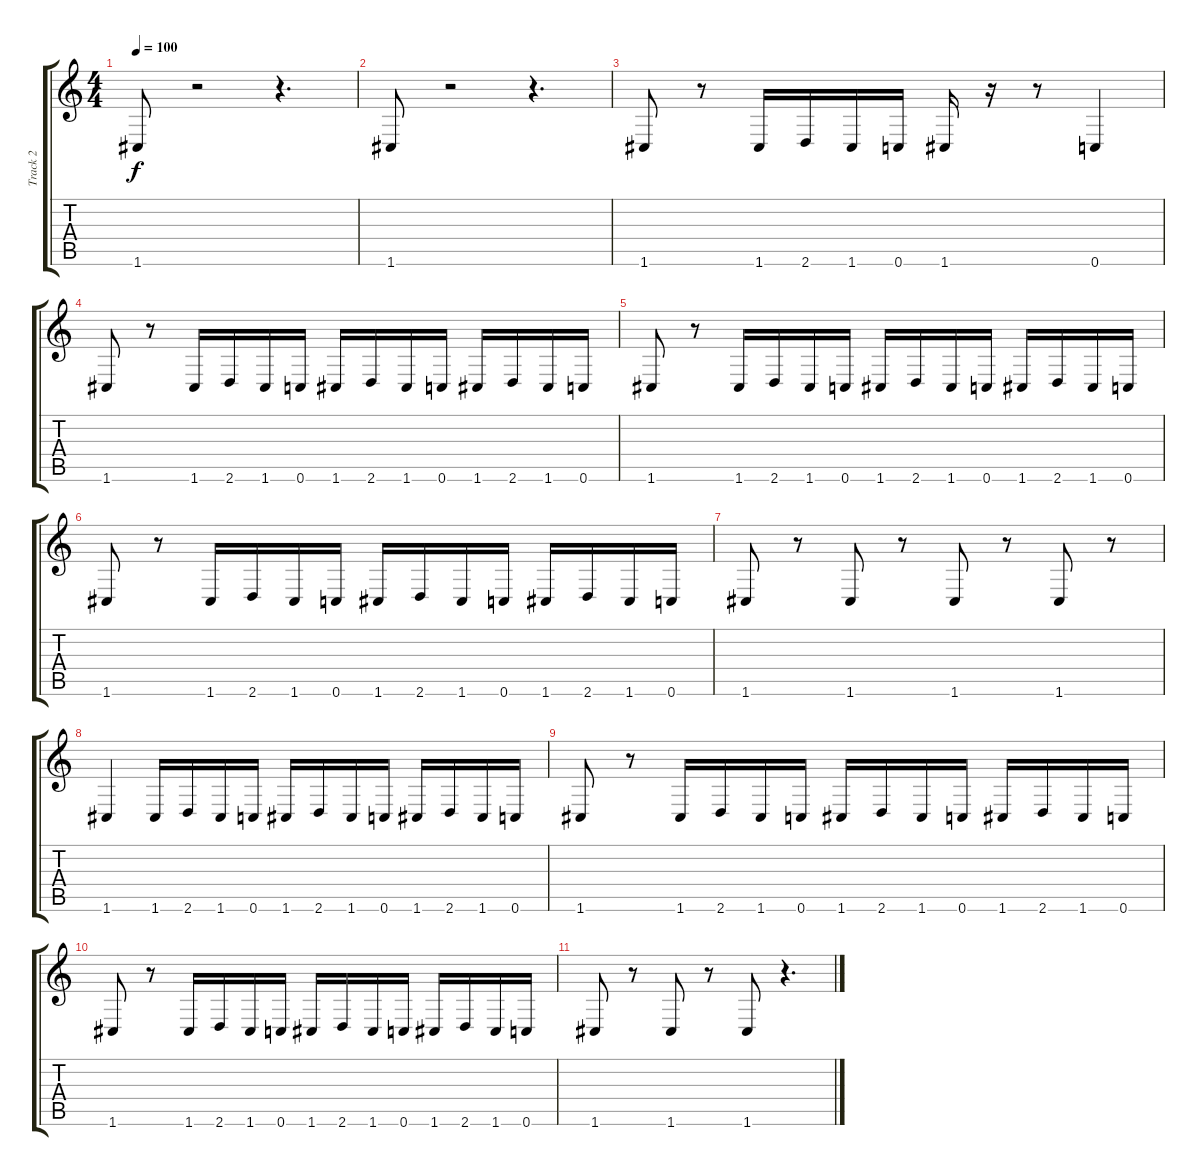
\track ("Track 2" "Track 2") {instrument distortionguitar}
\staff {score tabs}
\tuning (D4 A3 F3 C3 G2 C2) {hide}
\ts (4 4)
\tempo 100
\clef g2
\ks c
1.6.8{dy f} r.2 r.4{d} |
1.6.8 r.2 r.4{d} |
1.6.8 r.8 1.6.16 2.6.16 1.6.16 0.6.16 1.6.16 r.16 r.8 0.6.4 |
\section ("" "")
1.6.8 r.8 1.6.16 2.6.16 1.6.16 0.6.16 1.6.16 2.6.16 1.6.16 0.6.16 1.6.16 2.6.16 1.6.16 0.6.16 |
1.6.8 r.8 1.6.16 2.6.16 1.6.16 0.6.16 1.6.16 2.6.16 1.6.16 0.6.16 1.6.16 2.6.16 1.6.16 0.6.16 |
1.6.8 r.8 1.6.16 2.6.16 1.6.16 0.6.16 1.6.16 2.6.16 1.6.16 0.6.16 1.6.16 2.6.16 1.6.16 0.6.16 |
1.6.8 r.8 1.6.8 r.8 1.6.8 r.8 1.6.8 r.8 |
\section ("" "")
1.6.4 1.6.16 2.6.16 1.6.16 0.6.16 1.6.16 2.6.16 1.6.16 0.6.16 1.6.16 2.6.16 1.6.16 0.6.16 |
1.6.8 r.8 1.6.16 2.6.16 1.6.16 0.6.16 1.6.16 2.6.16 1.6.16 0.6.16 1.6.16 2.6.16 1.6.16 0.6.16 |
1.6.8 r.8 1.6.16 2.6.16 1.6.16 0.6.16 1.6.16 2.6.16 1.6.16 0.6.16 1.6.16 2.6.16 1.6.16 0.6.16 |
1.6.8 r.8 1.6.8 r.8 1.6.8 r.4{d}
